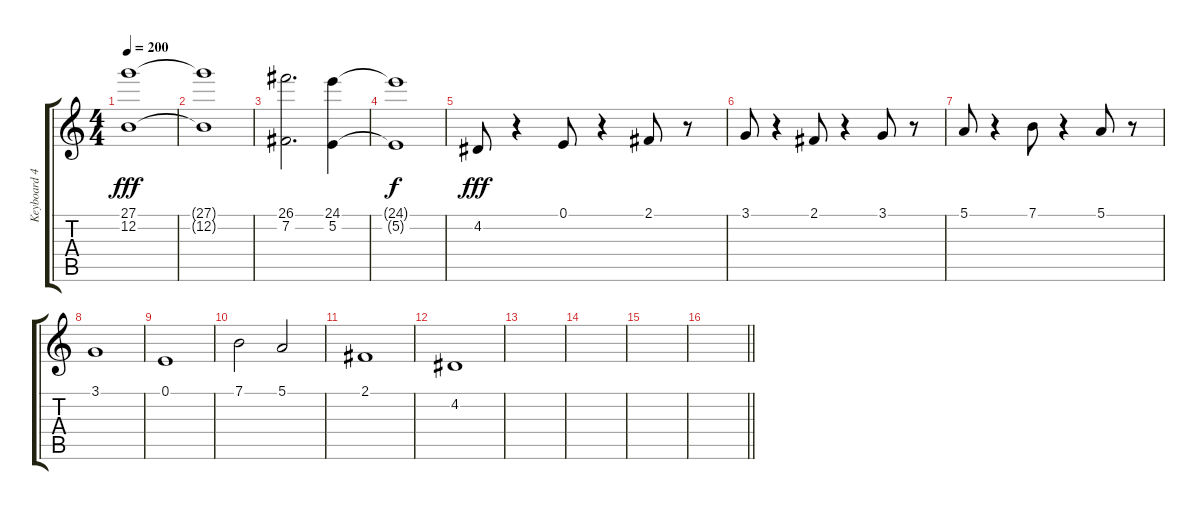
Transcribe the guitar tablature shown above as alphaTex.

\track ("Keyboard 4" "Keyboard 4") {instrument stringensemble1}
\staff {score tabs}
\tuning (E4 B3 G3 D3 A2 E2) {hide}
\ts (4 4)
\tempo 200
\clef g2
\ks c
(27.1 12.2).1{dy fff} |
(27.1{t} 12.2{t}).1 |
(26.1 7.2).2{d} (24.1 5.2).4 |
(24.1{t} 5.2{t}).1{dy f} |
4.2.8{dy fff} r.4 0.1.8 r.4 2.1.8 r.8 |
3.1.8 r.4 2.1.8 r.4 3.1.8 r.8 |
5.1.8 r.4 7.1.8 r.4 5.1.8 r.8 |
3.1.1 |
0.1.1 |
7.1.2 5.1.2 |
2.1.1 |
4.2.1 |
|
|
|
\barLineRight lightlight
